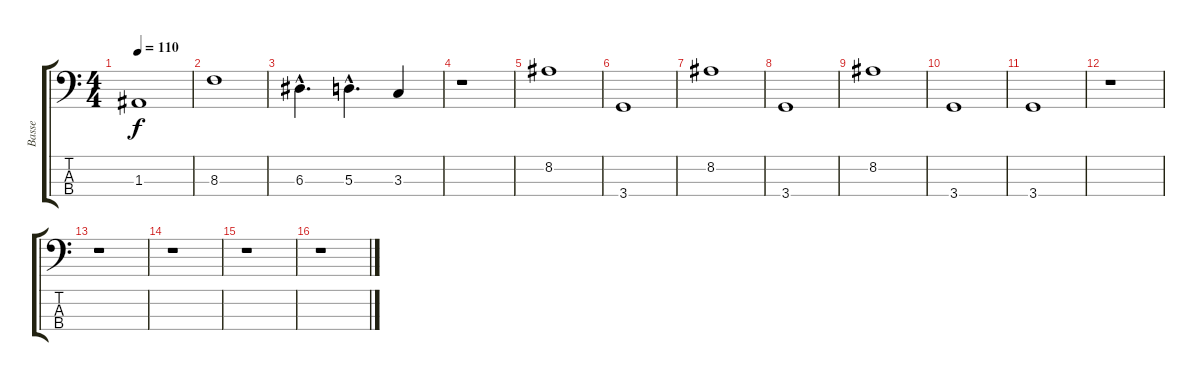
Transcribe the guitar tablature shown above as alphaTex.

\track ("Basse" "Basse") {instrument electricbassfinger}
\staff {score tabs}
\tuning (G2 D2 A1 E1) {hide}
\ts (4 4)
\tempo 110
\clef f4
\ks c
1.3.1{dy f} |
8.3.1 |
6.3{hac}.4{d} 5.3{hac}.4{d} 3.3.4 |
r.1 |
8.2.1 |
3.4.1 |
8.2.1 |
3.4.1 |
8.2.1 |
3.4.1 |
3.4.1 |
r.1 |
r.1 |
r.1 |
r.1 |
r.1
